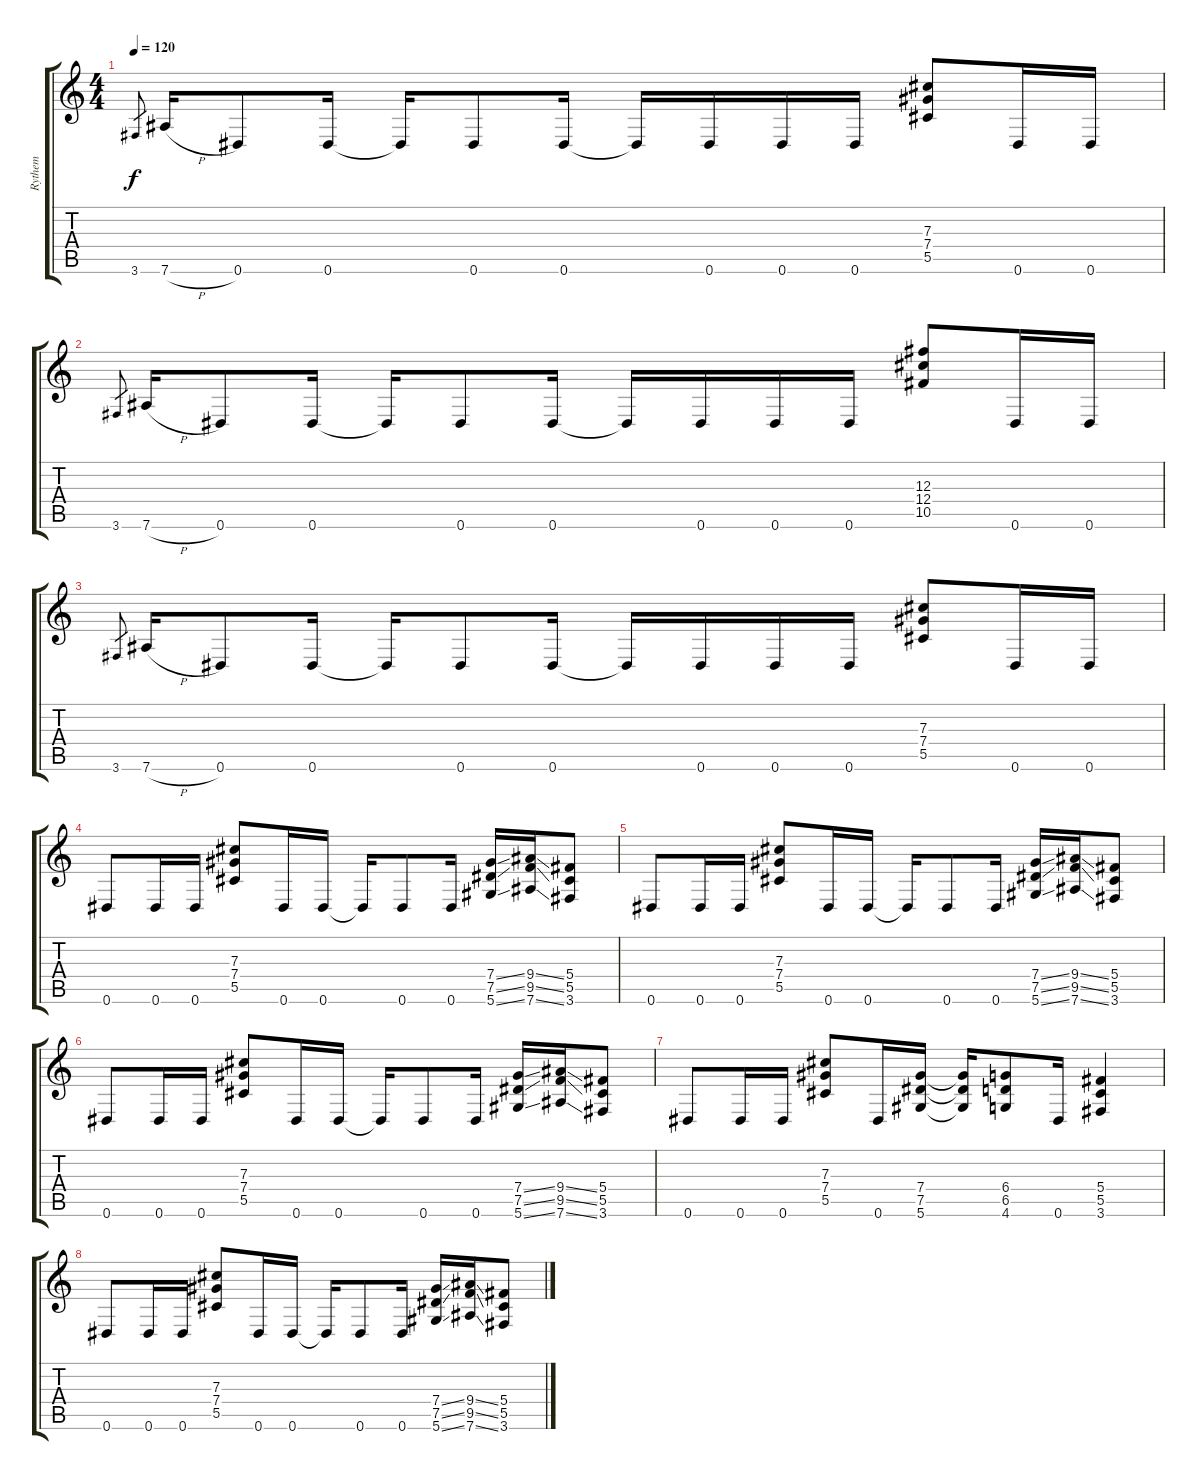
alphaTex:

\track ("Rythem" "Rythem") {instrument overdrivenguitar}
\staff {score tabs}
\tuning (Eb4 Bb3 Gb3 Db3 Ab2 Eb2) {hide}
\ts (4 4)
\tempo 120
\clef g2
\ks c
3.6.8{gr dy f} 7.6{h}.16 0.6.8 0.6.16 0.6{t}.16 0.6.8 0.6.16 0.6{t}.16 0.6.16 0.6.16 0.6.16 (7.3 7.4 5.5).8 0.6.16 0.6.16 |
3.6.8{gr} 7.6{h}.16 0.6.8 0.6.16 0.6{t}.16 0.6.8 0.6.16 0.6{t}.16 0.6.16 0.6.16 0.6.16 (12.3 12.4 10.5).8 0.6.16 0.6.16 |
3.6.8{gr} 7.6{h}.16 0.6.8 0.6.16 0.6{t}.16 0.6.8 0.6.16 0.6{t}.16 0.6.16 0.6.16 0.6.16 (7.3 7.4 5.5).8 0.6.16 0.6.16 |
0.6.8 0.6.16 0.6.16 (7.3 7.4 5.5).8 0.6.16 0.6.16 0.6{t}.16 0.6.8 0.6.16 (7.4{ss} 7.5{ss} 5.6{ss}).16 (9.4{ss} 9.5{ss} 7.6{ss}).16 (5.4 5.5 3.6).8 |
0.6.8 0.6.16 0.6.16 (7.3 7.4 5.5).8 0.6.16 0.6.16 0.6{t}.16 0.6.8 0.6.16 (7.4{ss} 7.5{ss} 5.6{ss}).16 (9.4{ss} 9.5{ss} 7.6{ss}).16 (5.4 5.5 3.6).8 |
0.6.8 0.6.16 0.6.16 (7.3 7.4 5.5).8 0.6.16 0.6.16 0.6{t}.16 0.6.8 0.6.16 (7.4{ss} 7.5{ss} 5.6{ss}).16 (9.4{ss} 9.5{ss} 7.6{ss}).16 (5.4 5.5 3.6).8 |
0.6.8 0.6.16 0.6.16 (7.3 7.4 5.5).8 0.6.16 (7.4 7.5 5.6).16 (7.4{t} 7.5{t} 5.6{t}).16 (6.4 6.5 4.6).8 0.6.16 (5.4 5.5 3.6).4 |
0.6.8 0.6.16 0.6.16 (7.3 7.4 5.5).8 0.6.16 0.6.16 0.6{t}.16 0.6.8 0.6.16 (7.4{ss} 7.5{ss} 5.6{ss}).16 (9.4{ss} 9.5{ss} 7.6{ss}).16 (5.4 5.5 3.6).8
